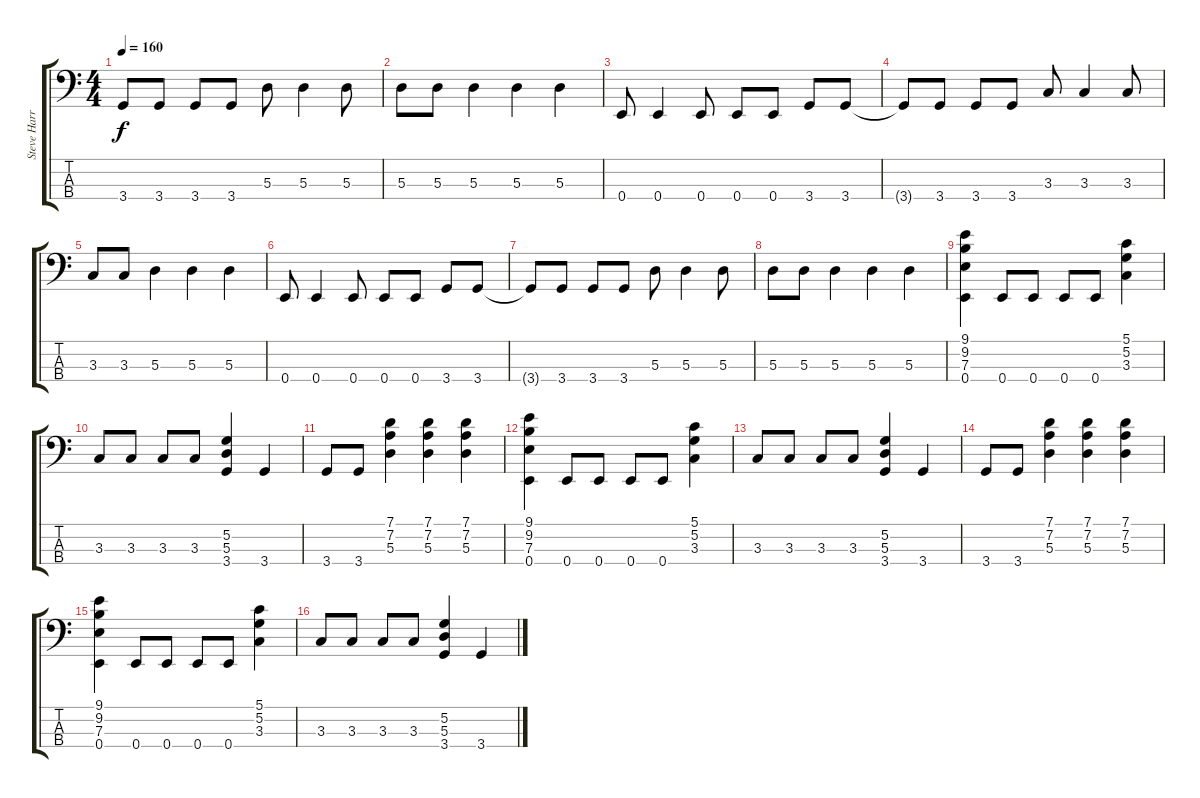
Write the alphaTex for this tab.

\track ("Steve Harris" "Steve Harr") {instrument electricbassfinger}
\staff {score tabs}
\tuning (G2 D2 A1 E1) {hide}
\ts (4 4)
\tempo 160
\clef f4
\ks c
3.4{t}.8{dy f} 3.4.8 3.4.8 3.4.8 5.3.8 5.3.4 5.3.8 |
5.3.8 5.3.8 5.3.4 5.3.4 5.3.4 |
0.4.8 0.4.4 0.4.8 0.4.8 0.4.8 3.4.8 3.4.8 |
3.4{t}.8 3.4.8 3.4.8 3.4.8 3.3.8 3.3.4 3.3.8 |
3.3.8 3.3.8 5.3.4 5.3.4 5.3.4 |
0.4.8 0.4.4 0.4.8 0.4.8 0.4.8 3.4.8 3.4.8 |
3.4{t}.8 3.4.8 3.4.8 3.4.8 5.3.8 5.3.4 5.3.8 |
5.3.8 5.3.8 5.3.4 5.3.4 5.3.4 |
(9.1 9.2 7.3 0.4).4 0.4.8 0.4.8 0.4.8 0.4.8 (5.1 5.2 3.3).4 |
3.3.8 3.3.8 3.3.8 3.3.8 (5.2 5.3 3.4).4 3.4.4 |
3.4.8 3.4.8 (7.1 7.2 5.3).4 (7.1 7.2 5.3).4 (7.1 7.2 5.3).4 |
(9.1 9.2 7.3 0.4).4 0.4.8 0.4.8 0.4.8 0.4.8 (5.1 5.2 3.3).4 |
3.3.8 3.3.8 3.3.8 3.3.8 (5.2 5.3 3.4).4 3.4.4 |
3.4.8 3.4.8 (7.1 7.2 5.3).4 (7.1 7.2 5.3).4 (7.1 7.2 5.3).4 |
(9.1 9.2 7.3 0.4).4 0.4.8 0.4.8 0.4.8 0.4.8 (5.1 5.2 3.3).4 |
3.3.8 3.3.8 3.3.8 3.3.8 (5.2 5.3 3.4).4 3.4.4
